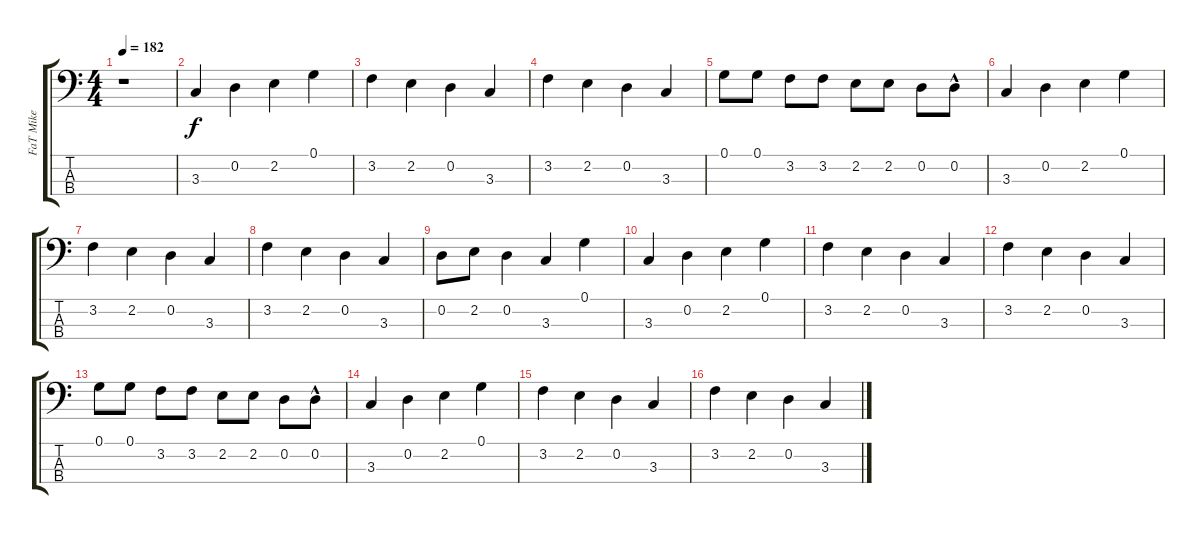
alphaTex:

\track ("FaT Mike" "FaT Mike") {instrument electricbasspick}
\staff {score tabs}
\tuning (G2 D2 A1 E1) {hide}
\ts (4 4)
\tempo 182
\clef f4
\ks c
r.1{dy f} |
3.3.4 0.2.4 2.2.4 0.1.4 |
3.2.4 2.2.4 0.2.4 3.3.4 |
3.2.4 2.2.4 0.2.4 3.3.4 |
0.1.8 0.1.8 3.2.8 3.2.8 2.2.8 2.2.8 0.2.8 0.2{hac}.8 |
3.3.4 0.2.4 2.2.4 0.1.4 |
3.2.4 2.2.4 0.2.4 3.3.4 |
3.2.4 2.2.4 0.2.4 3.3.4 |
0.2.8 2.2.8 0.2.4 3.3.4 0.1.4 |
3.3.4 0.2.4 2.2.4 0.1.4 |
3.2.4 2.2.4 0.2.4 3.3.4 |
3.2.4 2.2.4 0.2.4 3.3.4 |
0.1.8 0.1.8 3.2.8 3.2.8 2.2.8 2.2.8 0.2.8 0.2{hac}.8 |
3.3.4 0.2.4 2.2.4 0.1.4 |
3.2.4 2.2.4 0.2.4 3.3.4 |
3.2.4 2.2.4 0.2.4 3.3.4
